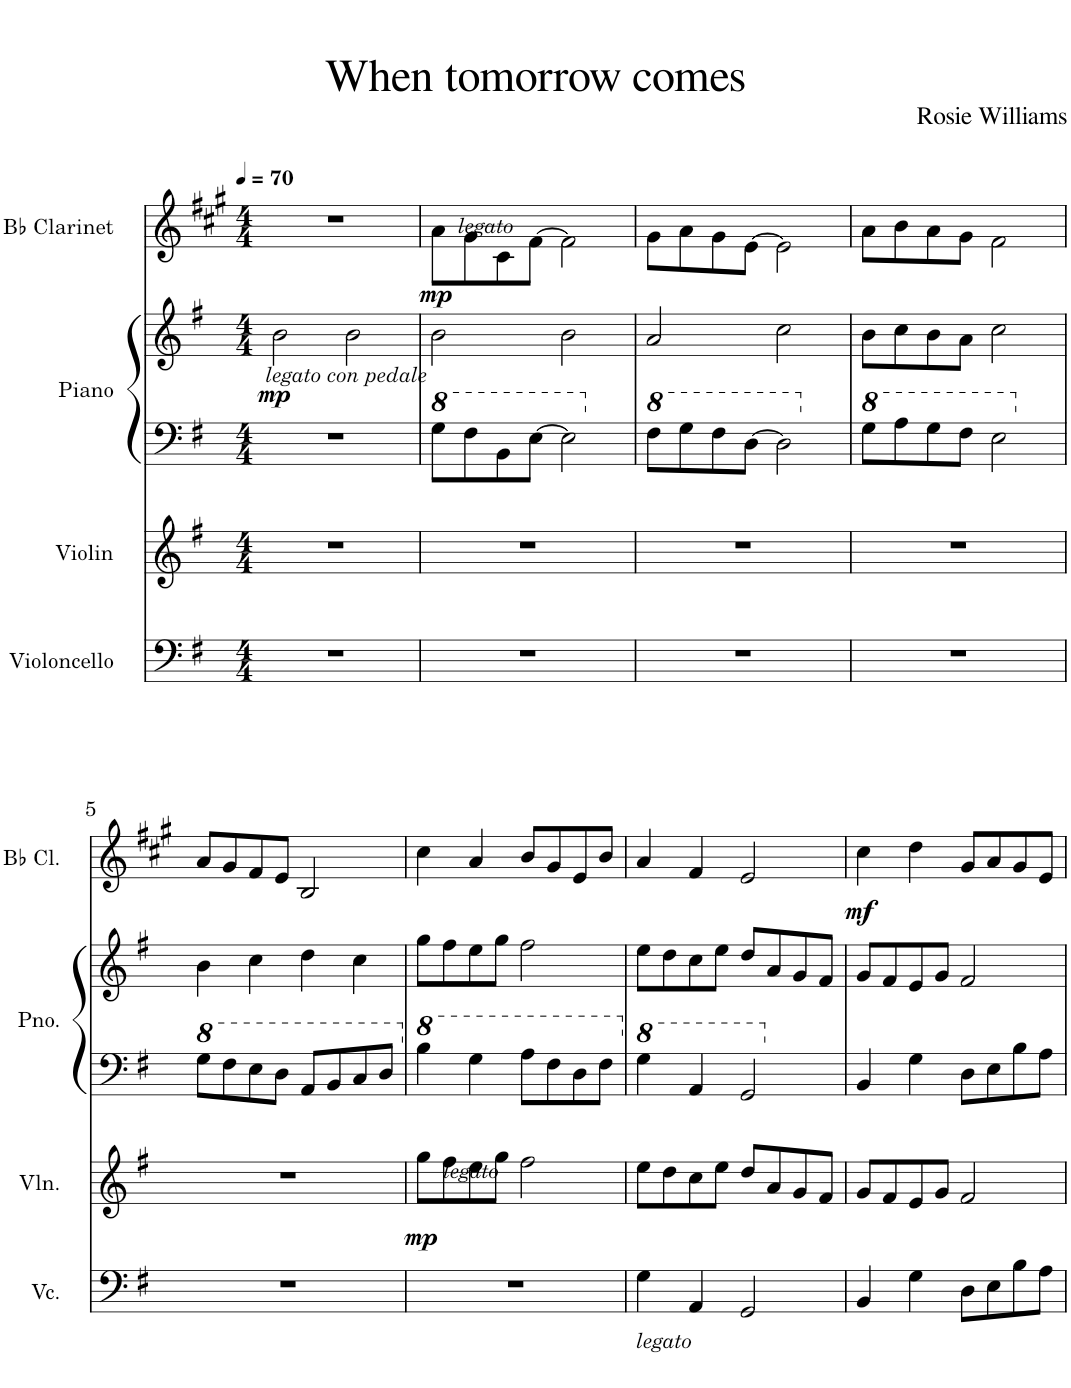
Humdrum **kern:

**kern	**kern	**dynam	**kern	**kern	**dynam	**kern	**dynam
*part4	*part3	*part3	*part2	*part2	*part2	*part1	*part1
*staff5	*staff4	*staff4	*staff3	*staff2	*staff2/3	*staff1	*staff1
*I"Violoncello	*I"Violin	*	*I"Piano	*	*	*I"Bb Clarinet	*
*I'Vc.	*I'Vln.	*	*I'Pno.	*	*	*I'Bb Cl.	*
*clefF4	*clefG2	*	*clefF4	*clefG2	*	*clefG2	*
*	*	*	*	*	*	*Trd1c2	*
*k[f#]	*k[f#]	*	*k[f#]	*k[f#]	*	*k[f#c#g#]	*
*M4/4	*M4/4	*	*M4/4	*M4/4	*	*M4/4	*
*MM70	*MM70	*	*MM70	*MM70	*	*MM70	*
=1	=1	=1	=1	=1	=1	=1	=1
!	!	!	!	!LO:TX:b:i:t=legato con pedale	!	!	!
!	!	!	!	!	!LO:DY:a=2	!	!
1r	1r	.	1r	2b\	mp	1r	.
.	.	.	.	2b\	.	.	.
=2	=2	=2	=2	=2	=2	=2	=2
*	*	*	*8va	*	*	*	*
!	!	!	!	!	!	!LO:TX:b:i:t=legato	!
!	!	!	!	!	!	!	!LO:DY:b
1r	1r	.	8g\L	2b\	.	8a\L	mp
.	.	.	8f#\	.	.	8g#\	.
.	.	.	8B\	.	.	8c#\	.
.	.	.	[8e\J	.	.	[8f#\J	.
.	.	.	2e\]	2b\	.	2f#\]	.
=3	=3	=3	=3	=3	=3	=3	=3
*	*	*	*X8va	*	*	*	*
*	*	*	*8va	*	*	*	*
1r	1r	.	8f#\L	2a/	.	8g#\L	.
.	.	.	8g\	.	.	8a\	.
.	.	.	8f#\	.	.	8g#\	.
.	.	.	[8d\J	.	.	[8e\J	.
.	.	.	2d\]	2cc\	.	2e\]	.
=4	=4	=4	=4	=4	=4	=4	=4
*	*	*	*X8va	*	*	*	*
*	*	*	*8va	*	*	*	*
1r	1r	.	8g\L	8b\L	.	8a\L	.
.	.	.	8a\	8cc\	.	8b\	.
.	.	.	8g\	8b\	.	8a\	.
.	.	.	8f#\J	8a\J	.	8g#\J	.
.	.	.	2e\	2cc\	.	2f#\	.
!!LO:LB:g=z
=5	=5	=5	=5	=5	=5	=5	=5
*	*	*	*X8va	*	*	*	*
*	*	*	*8va	*	*	*	*
1r	1r	.	8g\L	4b\	.	8a/L	.
.	.	.	8f#\	.	.	8g#/	.
.	.	.	8e\	4cc\	.	8f#/	.
.	.	.	8d\J	.	.	8e/J	.
.	.	.	8A/L	4dd\	.	2B/	.
.	.	.	8B/	.	.	.	.
.	.	.	8c/	4cc\	.	.	.
.	.	.	8d/J	.	.	.	.
=6	=6	=6	=6	=6	=6	=6	=6
*	*	*	*X8va	*	*	*	*
*	*	*	*8va	*	*	*	*
!	!LO:TX:b:i:t=legato	!	!	!	!	!	!
!	!	!LO:DY:b	!	!	!	!	!
1r	8gg\L	mp	4b\	8gg\L	.	4cc#\	.
.	8ff#\	.	.	8ff#\	.	.	.
.	8ee\	.	4g\	8ee\	.	4a/	.
.	8gg\J	.	.	8gg\J	.	.	.
.	2ff#\	.	8a\L	2ff#\	.	8b/L	.
.	.	.	8f#\	.	.	8g#/	.
.	.	.	8d\	.	.	8e/	.
.	.	.	8f#\J	.	.	8b/J	.
=7	=7	=7	=7	=7	=7	=7	=7
*	*	*	*X8va	*	*	*	*
*	*	*	*8va	*	*	*	*
!LO:TX:b:i:t=legato	!	!	!	!	!	!	!
4G\	8ee\L	.	4g\	8ee\L	.	4a/	.
.	8dd\	.	.	8dd\	.	.	.
4AA/	8cc\	.	4A/	8cc\	.	4f#/	.
.	8ee\J	.	.	8ee\J	.	.	.
2GG/	8dd/L	.	2G/	8dd/L	.	2e/	.
.	8a/	.	.	8a/	.	.	.
.	8g/	.	.	8g/	.	.	.
.	8f#/J	.	.	8f#/J	.	.	.
=8	=8	=8	=8	=8	=8	=8	=8
*	*	*	*X8va	*	*	*	*
!	!	!	!	!	!	!	!LO:DY:b
4BB/	8g/L	.	4BB/	8g/L	.	4cc#\	mf
.	8f#/	.	.	8f#/	.	.	.
4G\	8e/	.	4G\	8e/	.	4dd\	.
.	8g/J	.	.	8g/J	.	.	.
8D\L	2f#/	.	8D\L	2f#/	.	8g#/L	.
8E\	.	.	8E\	.	.	8a/	.
8B\	.	.	8B\	.	.	8g#/	.
8A\J	.	.	8A\J	.	.	8e/J	.
=	=	=	=	=	=	=	=
*-	*-	*-	*-	*-	*-	*-	*-
